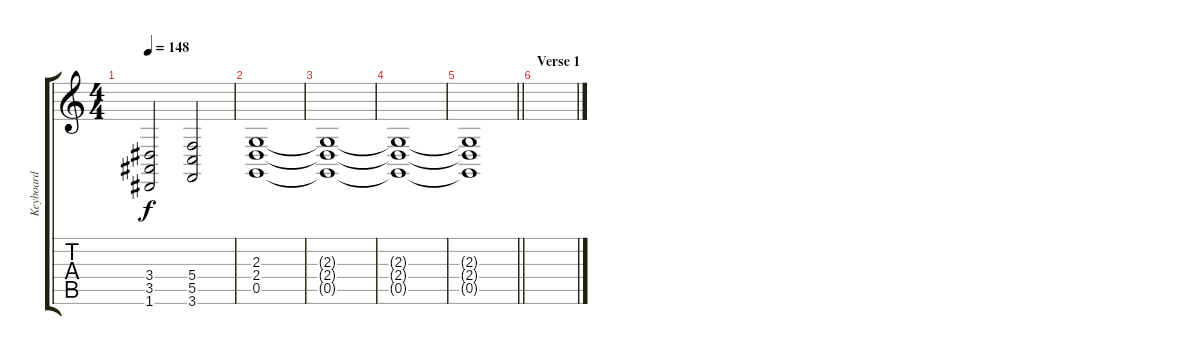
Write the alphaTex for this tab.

\track ("Keyboard" "Keyboard") {instrument stringensemble1}
\staff {score tabs}
\tuning (D4 A3 F3 C3 G2 D2) {hide}
\ts (4 4)
\tempo 148
\clef g2
\ks c
(3.4 3.5 1.6).2{dy f} (5.4 5.5 3.6).2 |
(2.3 2.4 0.5).1 |
(2.3{t} 2.4{t} 0.5{t}).1 |
(2.3{t} 2.4{t} 0.5{t}).1 |
\barLineRight lightlight
(2.3{t} 2.4{t} 0.5{t}).1 |
\section ("" "Verse 1")
